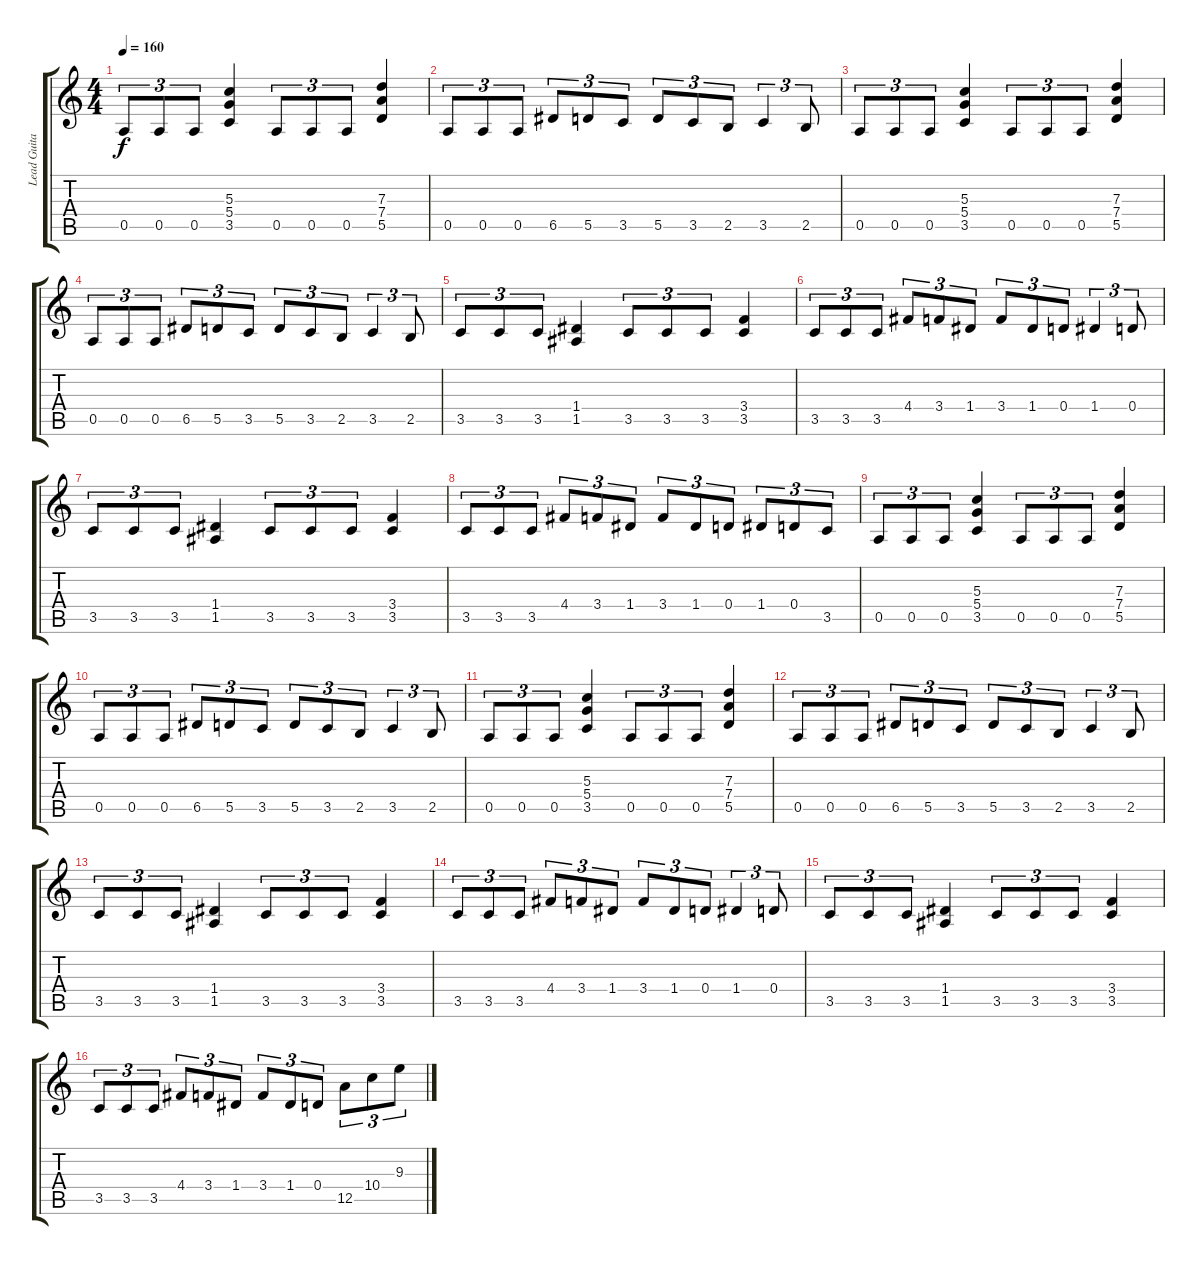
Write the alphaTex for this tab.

\track ("Lead Guitar" "Lead Guita") {instrument distortionguitar}
\staff {score tabs}
\tuning (E4 B3 G3 D3 A2 E2) {hide}
\ts (4 4)
\tempo 160
\clef g2
\ks c
0.5.8{tu (3 2) dy f instrument distortionguitar} 0.5.8{tu (3 2)} 0.5.8{tu (3 2)} (5.3 5.4 3.5).4 0.5.8{tu (3 2)} 0.5.8{tu (3 2)} 0.5.8{tu (3 2)} (7.3 7.4 5.5).4 |
0.5.8{tu (3 2)} 0.5.8{tu (3 2)} 0.5.8{tu (3 2)} 6.5.8{tu (3 2)} 5.5.8{tu (3 2)} 3.5.8{tu (3 2)} 5.5.8{tu (3 2)} 3.5.8{tu (3 2)} 2.5.8{tu (3 2)} 3.5.4{tu (3 2)} 2.5.8{tu (3 2)} |
0.5.8{tu (3 2)} 0.5.8{tu (3 2)} 0.5.8{tu (3 2)} (5.3 5.4 3.5).4 0.5.8{tu (3 2)} 0.5.8{tu (3 2)} 0.5.8{tu (3 2)} (7.3 7.4 5.5).4 |
0.5.8{tu (3 2)} 0.5.8{tu (3 2)} 0.5.8{tu (3 2)} 6.5.8{tu (3 2)} 5.5.8{tu (3 2)} 3.5.8{tu (3 2)} 5.5.8{tu (3 2)} 3.5.8{tu (3 2)} 2.5.8{tu (3 2)} 3.5.4{tu (3 2)} 2.5.8{tu (3 2)} |
3.5.8{tu (3 2)} 3.5.8{tu (3 2)} 3.5.8{tu (3 2)} (1.4 1.5).4 3.5.8{tu (3 2)} 3.5.8{tu (3 2)} 3.5.8{tu (3 2)} (3.4 3.5).4 |
3.5.8{tu (3 2)} 3.5.8{tu (3 2)} 3.5.8{tu (3 2)} 4.4.8{tu (3 2)} 3.4.8{tu (3 2)} 1.4.8{tu (3 2)} 3.4.8{tu (3 2)} 1.4.8{tu (3 2)} 0.4.8{tu (3 2)} 1.4.4{tu (3 2)} 0.4.8{tu (3 2)} |
3.5.8{tu (3 2)} 3.5.8{tu (3 2)} 3.5.8{tu (3 2)} (1.4 1.5).4 3.5.8{tu (3 2)} 3.5.8{tu (3 2)} 3.5.8{tu (3 2)} (3.4 3.5).4 |
3.5.8{tu (3 2)} 3.5.8{tu (3 2)} 3.5.8{tu (3 2)} 4.4.8{tu (3 2)} 3.4.8{tu (3 2)} 1.4.8{tu (3 2)} 3.4.8{tu (3 2)} 1.4.8{tu (3 2)} 0.4.8{tu (3 2)} 1.4.8{tu (3 2)} 0.4.8{tu (3 2)} 3.5.8{tu (3 2)} |
0.5.8{tu (3 2)} 0.5.8{tu (3 2)} 0.5.8{tu (3 2)} (5.3 5.4 3.5).4 0.5.8{tu (3 2)} 0.5.8{tu (3 2)} 0.5.8{tu (3 2)} (7.3 7.4 5.5).4 |
0.5.8{tu (3 2)} 0.5.8{tu (3 2)} 0.5.8{tu (3 2)} 6.5.8{tu (3 2)} 5.5.8{tu (3 2)} 3.5.8{tu (3 2)} 5.5.8{tu (3 2)} 3.5.8{tu (3 2)} 2.5.8{tu (3 2)} 3.5.4{tu (3 2)} 2.5.8{tu (3 2)} |
0.5.8{tu (3 2)} 0.5.8{tu (3 2)} 0.5.8{tu (3 2)} (5.3 5.4 3.5).4 0.5.8{tu (3 2)} 0.5.8{tu (3 2)} 0.5.8{tu (3 2)} (7.3 7.4 5.5).4 |
0.5.8{tu (3 2)} 0.5.8{tu (3 2)} 0.5.8{tu (3 2)} 6.5.8{tu (3 2)} 5.5.8{tu (3 2)} 3.5.8{tu (3 2)} 5.5.8{tu (3 2)} 3.5.8{tu (3 2)} 2.5.8{tu (3 2)} 3.5.4{tu (3 2)} 2.5.8{tu (3 2)} |
3.5.8{tu (3 2)} 3.5.8{tu (3 2)} 3.5.8{tu (3 2)} (1.4 1.5).4 3.5.8{tu (3 2)} 3.5.8{tu (3 2)} 3.5.8{tu (3 2)} (3.4 3.5).4 |
3.5.8{tu (3 2)} 3.5.8{tu (3 2)} 3.5.8{tu (3 2)} 4.4.8{tu (3 2)} 3.4.8{tu (3 2)} 1.4.8{tu (3 2)} 3.4.8{tu (3 2)} 1.4.8{tu (3 2)} 0.4.8{tu (3 2)} 1.4.4{tu (3 2)} 0.4.8{tu (3 2)} |
3.5.8{tu (3 2)} 3.5.8{tu (3 2)} 3.5.8{tu (3 2)} (1.4 1.5).4 3.5.8{tu (3 2)} 3.5.8{tu (3 2)} 3.5.8{tu (3 2)} (3.4 3.5).4 |
3.5.8{tu (3 2)} 3.5.8{tu (3 2)} 3.5.8{tu (3 2)} 4.4.8{tu (3 2)} 3.4.8{tu (3 2)} 1.4.8{tu (3 2)} 3.4.8{tu (3 2)} 1.4.8{tu (3 2)} 0.4.8{tu (3 2)} 12.5.8{tu (3 2)} 10.4.8{tu (3 2)} 9.3{ss}.8{tu (3 2)}
